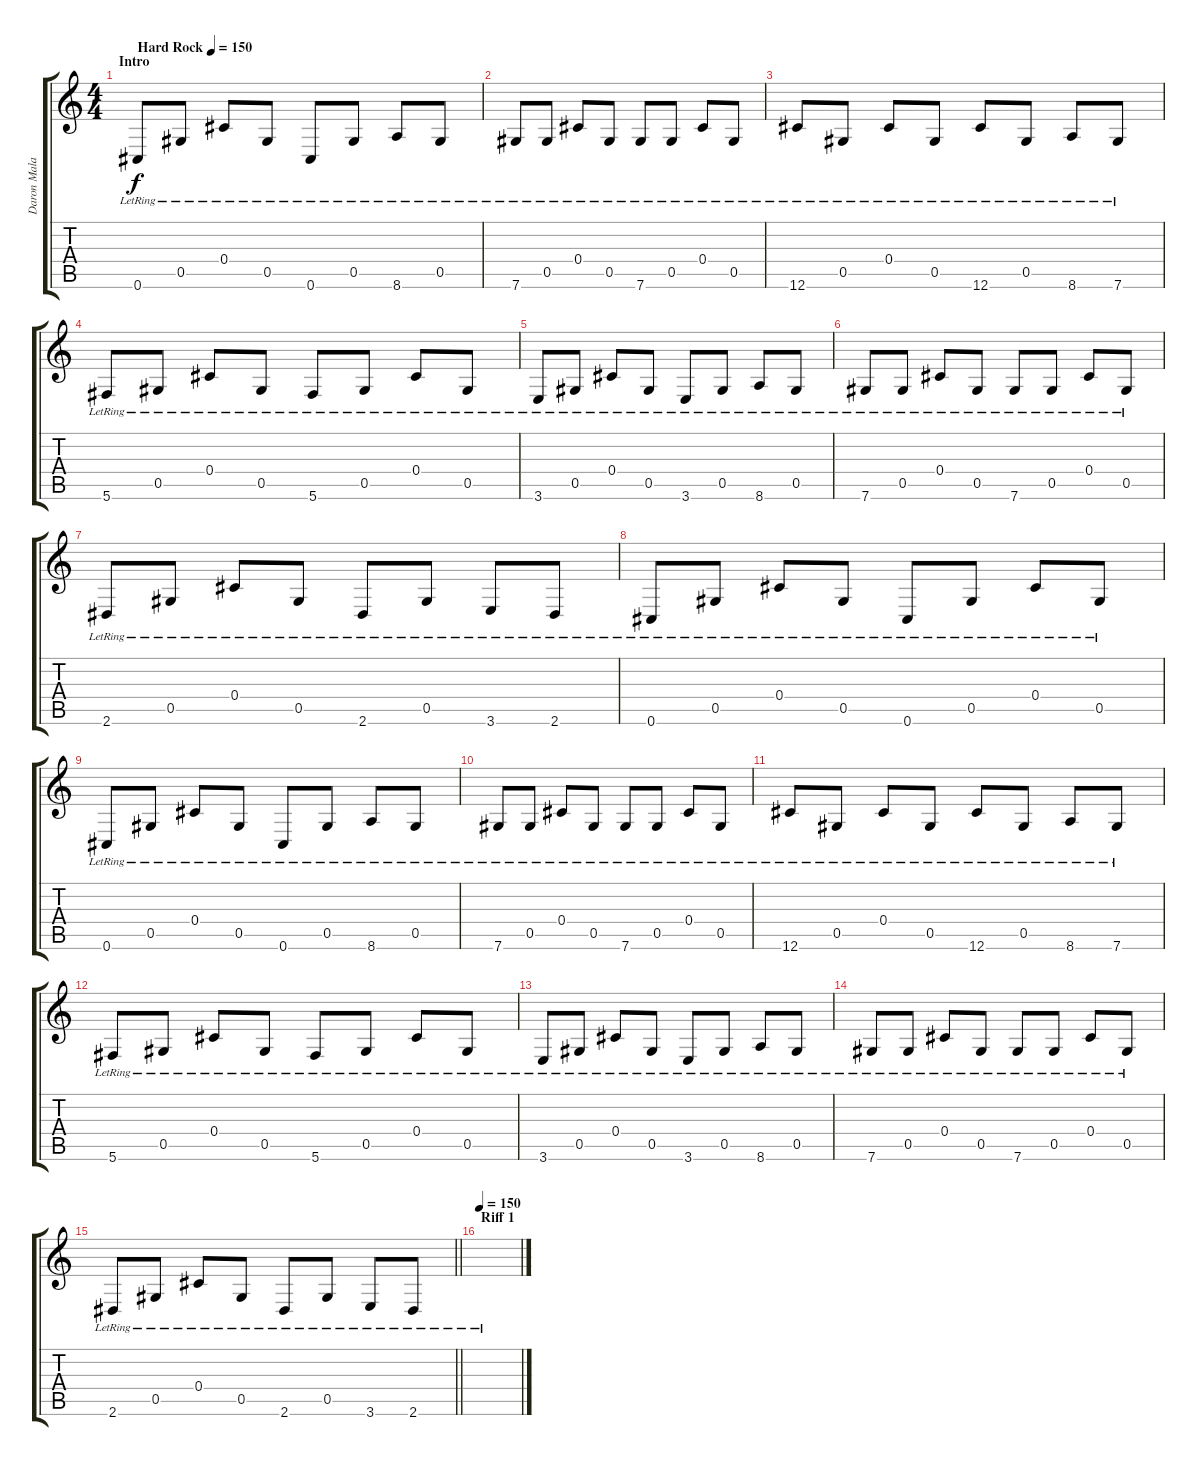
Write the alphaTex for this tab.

\track ("Daron Malakian" "Daron Mala") {instrument electricguitarjazz}
\staff {score tabs}
\tuning (Eb4 Bb3 Gb3 Db3 Ab2 Db2) {hide}
\ts (4 4)
\section ("" "Intro")
\tempo (150 "Hard Rock")
\tempo 142
\tempo (150 "Hard Rock")
\clef g2
\ks c
0.6{lr}.8{dy f instrument electricguitarjazz} 0.5{lr}.8 0.4{lr}.8 0.5{lr}.8 0.6{lr}.8 0.5{lr}.8 8.6{lr}.8 0.5{lr}.8 |
7.6{lr}.8 0.5{lr}.8 0.4{lr}.8 0.5{lr}.8 7.6{lr}.8 0.5{lr}.8 0.4{lr}.8 0.5{lr}.8 |
12.6{lr}.8 0.5{lr}.8 0.4{lr}.8 0.5{lr}.8 12.6{lr}.8 0.5{lr}.8 8.6{lr}.8 7.6{lr}.8 |
5.6{lr}.8 0.5{lr}.8 0.4{lr}.8 0.5{lr}.8 5.6{lr}.8 0.5{lr}.8 0.4{lr}.8 0.5{lr}.8 |
3.6{lr}.8 0.5{lr}.8 0.4{lr}.8 0.5{lr}.8 3.6{lr}.8 0.5{lr}.8 8.6{lr}.8 0.5{lr}.8 |
7.6{lr}.8 0.5{lr}.8 0.4{lr}.8 0.5{lr}.8 7.6{lr}.8 0.5{lr}.8 0.4{lr}.8 0.5{lr}.8 |
2.6{lr}.8 0.5{lr}.8 0.4{lr}.8 0.5{lr}.8 2.6{lr}.8 0.5{lr}.8 3.6{lr}.8 2.6{lr}.8 |
0.6{lr}.8 0.5{lr}.8 0.4{lr}.8 0.5{lr}.8 0.6{lr}.8 0.5{lr}.8 0.4{lr}.8 0.5{lr}.8 |
0.6{lr}.8 0.5{lr}.8 0.4{lr}.8 0.5{lr}.8 0.6{lr}.8 0.5{lr}.8 8.6{lr}.8 0.5{lr}.8 |
7.6{lr}.8 0.5{lr}.8 0.4{lr}.8 0.5{lr}.8 7.6{lr}.8 0.5{lr}.8 0.4{lr}.8 0.5{lr}.8 |
12.6{lr}.8 0.5{lr}.8 0.4{lr}.8 0.5{lr}.8 12.6{lr}.8 0.5{lr}.8 8.6{lr}.8 7.6{lr}.8 |
5.6{lr}.8 0.5{lr}.8 0.4{lr}.8 0.5{lr}.8 5.6{lr}.8 0.5{lr}.8 0.4{lr}.8 0.5{lr}.8 |
3.6{lr}.8 0.5{lr}.8 0.4{lr}.8 0.5{lr}.8 3.6{lr}.8 0.5{lr}.8 8.6{lr}.8 0.5{lr}.8 |
7.6{lr}.8 0.5{lr}.8 0.4{lr}.8 0.5{lr}.8 7.6{lr}.8 0.5{lr}.8 0.4{lr}.8 0.5{lr}.8 |
\barLineRight lightlight
2.6{lr}.8 0.5{lr}.8 0.4{lr}.8 0.5{lr}.8 2.6{lr}.8 0.5{lr}.8 3.6{lr}.8 2.6{lr}.8 |
\section ("" "Riff 1")
\tempo 150
